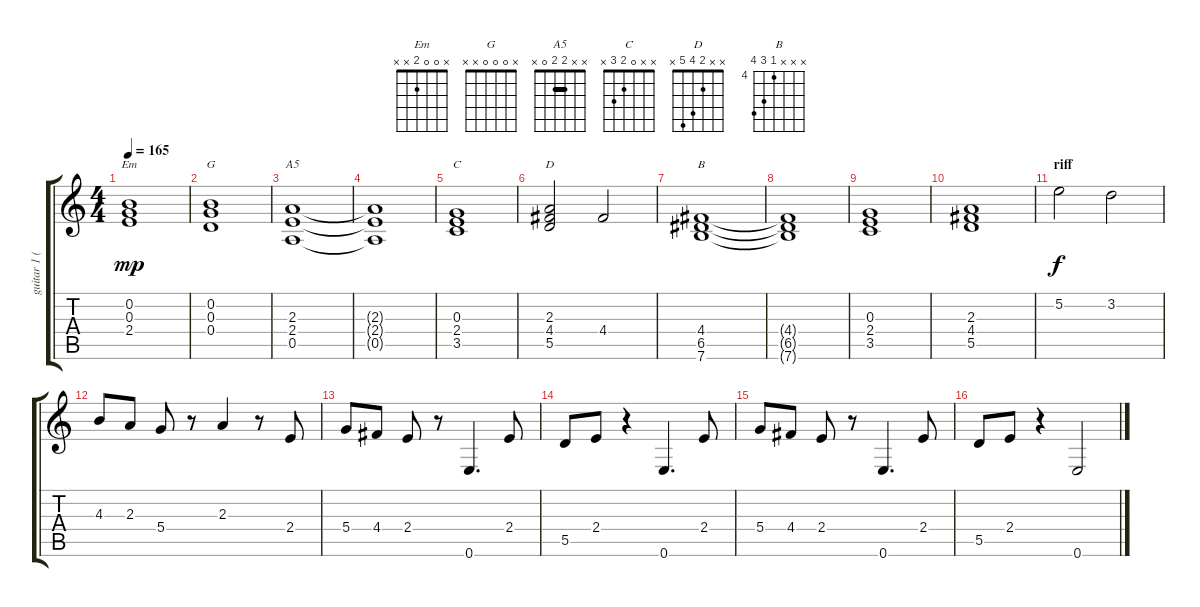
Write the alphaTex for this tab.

\track ("guitar 1 (Blackmore)" "guitar 1 (") {instrument distortionguitar}
\staff {score tabs}
\tuning (E4 B3 G3 D3 A2 E2) {hide}
\chord ("Em" x 0 0 2 x x)
\chord ("G" x 0 0 0 x x)
\chord ("A5" x x 2 2 0 x) {barre 2}
\chord ("C" x x 0 2 3 x)
\chord ("D" x x 2 4 5 x)
\chord ("B" x x x 4 6 7) {firstfret 4}
\ts (4 4)
\tempo 165
\clef g2
\ks c
(0.2 0.3 2.4).1{ch "Em" dy mp} |
(0.2 0.3 0.4).1{ch "G"} |
(2.3 2.4 0.5).1{ch "A5"} |
(2.3{t} 2.4{t} 0.5{t}).1 |
(0.3 2.4 3.5).1{ch "C"} |
(2.3 4.4 5.5).2{ch "D"} 4.4.2 |
(4.4 6.5 7.6).1{ch "B"} |
(4.4{t} 6.5{t} 7.6{t}).1 |
(0.3 2.4 3.5).1 |
(2.3 4.4 5.5).1 |
\section ("" "riff")
5.2.2{dy f} 3.2.2 |
4.3.8 2.3.8 5.4.8 r.8 2.3.4 r.8 2.4.8 |
5.4.8 4.4.8 2.4.8 r.8 0.6.4{d} 2.4.8 |
5.5.8 2.4.8 r.4 0.6.4{d} 2.4.8 |
5.4.8 4.4.8 2.4.8 r.8 0.6.4{d} 2.4.8 |
5.5.8 2.4.8 r.4 0.6.2
